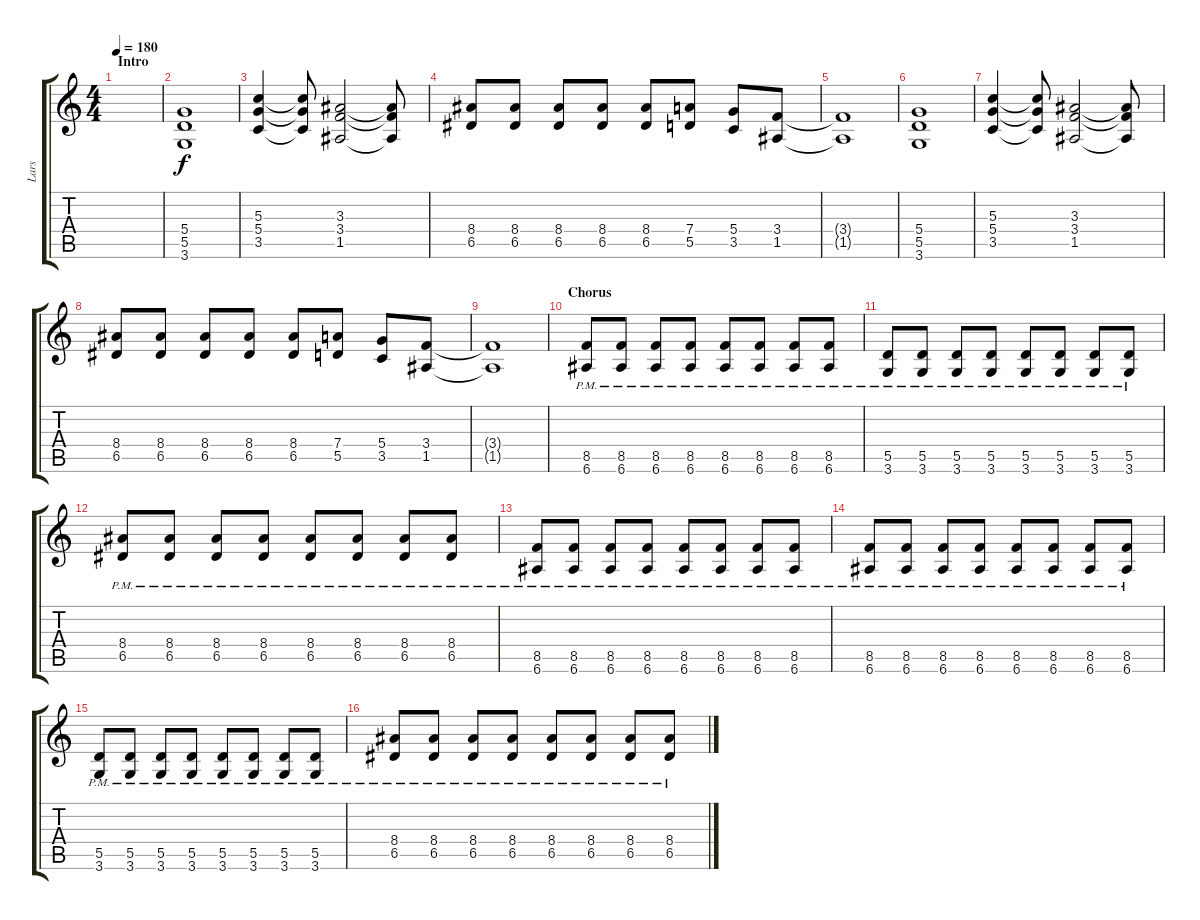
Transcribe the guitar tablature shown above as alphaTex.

\track ("Lars" "Lars") {instrument distortionguitar}
\staff {score tabs}
\tuning (E4 B3 G3 D3 A2 E2) {hide}
\ts (4 4)
\section ("" "Intro")
\tempo 180
\clef g2
\ks c
|
(5.4 5.5 3.6).1 |
(5.3 5.4 3.5).4 (5.3{t} 5.4{t} 3.5{t}).8 (3.3 3.4 1.5).2 (3.3{t} 3.4{t} 1.5{t}).8 |
(8.4 6.5).8 (8.4 6.5).8 (8.4 6.5).8 (8.4 6.5).8 (8.4 6.5).8 (7.4 5.5).8 (5.4 3.5).8 (3.4 1.5).8 |
(3.4{t} 1.5{t}).1 |
(5.4 5.5 3.6).1 |
(5.3 5.4 3.5).4 (5.3{t} 5.4{t} 3.5{t}).8 (3.3 3.4 1.5).2 (3.3{t} 3.4{t} 1.5{t}).8 |
(8.4 6.5).8 (8.4 6.5).8 (8.4 6.5).8 (8.4 6.5).8 (8.4 6.5).8 (7.4 5.5).8 (5.4 3.5).8 (3.4 1.5).8 |
(3.4{t} 1.5{t}).1 |
\section ("" "Chorus")
(8.5{pm} 6.6{pm}).8 (8.5{pm} 6.6{pm}).8 (8.5{pm} 6.6{pm}).8 (8.5{pm} 6.6{pm}).8 (8.5{pm} 6.6{pm}).8 (8.5{pm} 6.6{pm}).8 (8.5{pm} 6.6{pm}).8 (8.5{pm} 6.6{pm}).8 |
(5.5{pm} 3.6{pm}).8 (5.5{pm} 3.6{pm}).8 (5.5{pm} 3.6{pm}).8 (5.5{pm} 3.6{pm}).8 (5.5{pm} 3.6{pm}).8 (5.5{pm} 3.6{pm}).8 (5.5{pm} 3.6{pm}).8 (5.5{pm} 3.6{pm}).8 |
(8.4{pm} 6.5{pm}).8 (8.4{pm} 6.5{pm}).8 (8.4{pm} 6.5{pm}).8 (8.4{pm} 6.5{pm}).8 (8.4{pm} 6.5{pm}).8 (8.4{pm} 6.5{pm}).8 (8.4{pm} 6.5{pm}).8 (8.4{pm} 6.5{pm}).8 |
(8.5{pm} 6.6{pm}).8 (8.5{pm} 6.6{pm}).8 (8.5{pm} 6.6{pm}).8 (8.5{pm} 6.6{pm}).8 (8.5{pm} 6.6{pm}).8 (8.5{pm} 6.6{pm}).8 (8.5{pm} 6.6{pm}).8 (8.5{pm} 6.6{pm}).8 |
(8.5{pm} 6.6{pm}).8 (8.5{pm} 6.6{pm}).8 (8.5{pm} 6.6{pm}).8 (8.5{pm} 6.6{pm}).8 (8.5{pm} 6.6{pm}).8 (8.5{pm} 6.6{pm}).8 (8.5{pm} 6.6{pm}).8 (8.5{pm} 6.6{pm}).8 |
(5.5{pm} 3.6{pm}).8 (5.5{pm} 3.6{pm}).8 (5.5{pm} 3.6{pm}).8 (5.5{pm} 3.6{pm}).8 (5.5{pm} 3.6{pm}).8 (5.5{pm} 3.6{pm}).8 (5.5{pm} 3.6{pm}).8 (5.5{pm} 3.6{pm}).8 |
(8.4{pm} 6.5{pm}).8 (8.4{pm} 6.5{pm}).8 (8.4{pm} 6.5{pm}).8 (8.4{pm} 6.5{pm}).8 (8.4{pm} 6.5{pm}).8 (8.4{pm} 6.5{pm}).8 (8.4{pm} 6.5{pm}).8 (8.4{pm} 6.5{pm}).8
